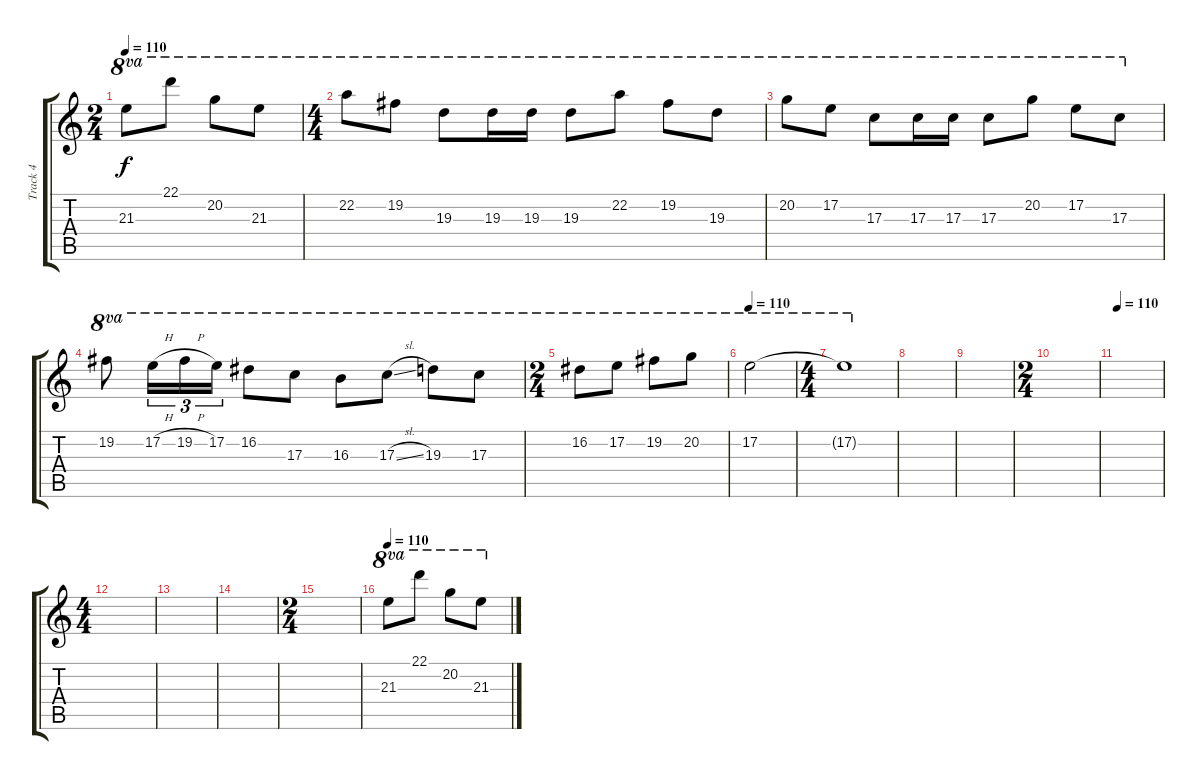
\track ("Track 4" "Track 4") {instrument distortionguitar}
\staff {score tabs}
\tuning (E4 B3 G3 D3 A2 E2) {hide}
\ts (2 4)
\tempo 110
\clef g2
\ks c
21.3.8{ot 8va dy f} 22.1.8{ot 8va} 20.2.8{ot 8va} 21.3.8{ot 8va} |
\ts (4 4)
22.2.8{ot 8va} 19.2.8{ot 8va} 19.3.8{ot 8va} 19.3.16{ot 8va} 19.3.16{ot 8va} 19.3.8{ot 8va} 22.2.8{ot 8va} 19.2.8{ot 8va} 19.3.8{ot 8va} |
20.2.8{ot 8va} 17.2.8{ot 8va} 17.3.8{ot 8va} 17.3.16{ot 8va} 17.3.16{ot 8va} 17.3.8{ot 8va} 20.2.8{ot 8va} 17.2.8{ot 8va} 17.3.8{ot 8va} |
19.2.8{ot 8va} 17.2{h}.16{tu (3 2) ot 8va} 19.2{h}.16{tu (3 2) ot 8va} 17.2.16{tu (3 2) ot 8va} 16.2.8{ot 8va} 17.3.8{ot 8va} 16.3.8{ot 8va} 17.3{sl}.8{ot 8va} 19.3.8{ot 8va} 17.3.8{ot 8va} |
\ts (2 4)
16.2.8{ot 8va} 17.2.8{ot 8va} 19.2.8{ot 8va} 20.2.8{ot 8va} |
\tempo 110
17.2.2{ot 8va} |
\ts (4 4)
17.2{t}.1{ot 8va} |
|
|
\ts (2 4)
|
\tempo 110
|
\ts (4 4)
|
|
|
\ts (2 4)
|
\tempo 110
21.3.8{ot 8va} 22.1.8{ot 8va} 20.2.8{ot 8va} 21.3.8{ot 8va}
